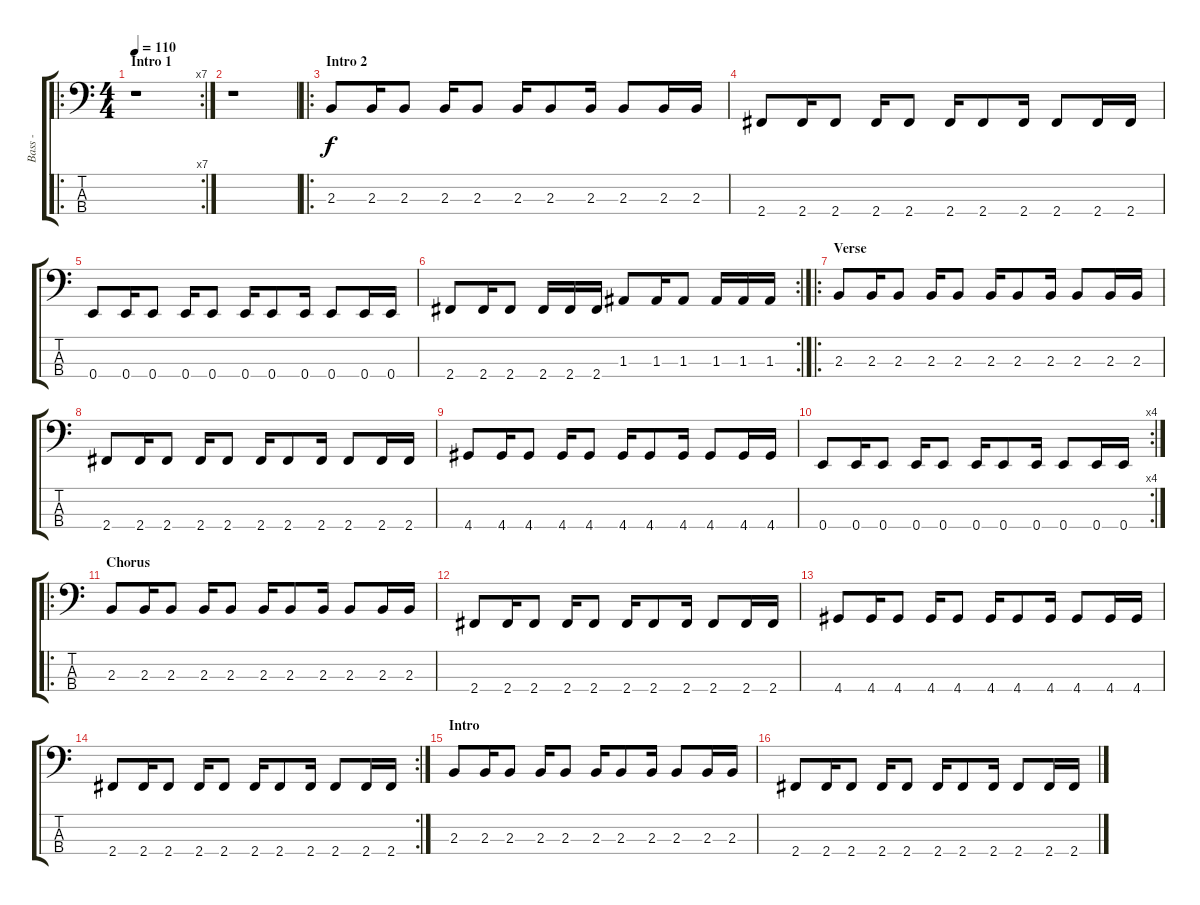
\track ("Bass - " "Bass - ") {instrument electricbassfinger}
\staff {score tabs}
\tuning (G2 D2 A1 E1) {hide}
\ro
\rc 7
\ts (4 4)
\section ("" "Intro 1")
\tempo 110
\clef f4
\ks c
r.1{dy f instrument electricbassfinger} |
r.1 |
\ro
\section ("" "Intro 2")
2.3.8 2.3.16 2.3.8 2.3.16 2.3.8 2.3.16 2.3.8 2.3.16 2.3.8 2.3.16 2.3.16 |
2.4.8 2.4.16 2.4.8 2.4.16 2.4.8 2.4.16 2.4.8 2.4.16 2.4.8 2.4.16 2.4.16 |
0.4.8 0.4.16 0.4.8 0.4.16 0.4.8 0.4.16 0.4.8 0.4.16 0.4.8 0.4.16 0.4.16 |
\rc 2
2.4.8 2.4.16 2.4.8 2.4.16 2.4.16 2.4.16 1.3.8 1.3.16 1.3.8 1.3.16 1.3.16 1.3.16 |
\ro
\section ("" "Verse")
2.3.8 2.3.16 2.3.8 2.3.16 2.3.8 2.3.16 2.3.8 2.3.16 2.3.8 2.3.16 2.3.16 |
2.4.8 2.4.16 2.4.8 2.4.16 2.4.8 2.4.16 2.4.8 2.4.16 2.4.8 2.4.16 2.4.16 |
4.4.8 4.4.16 4.4.8 4.4.16 4.4.8 4.4.16 4.4.8 4.4.16 4.4.8 4.4.16 4.4.16 |
\rc 4
0.4.8 0.4.16 0.4.8 0.4.16 0.4.8 0.4.16 0.4.8 0.4.16 0.4.8 0.4.16 0.4.16 |
\ro
\section ("" "Chorus")
2.3.8 2.3.16 2.3.8 2.3.16 2.3.8 2.3.16 2.3.8 2.3.16 2.3.8 2.3.16 2.3.16 |
2.4.8 2.4.16 2.4.8 2.4.16 2.4.8 2.4.16 2.4.8 2.4.16 2.4.8 2.4.16 2.4.16 |
4.4.8 4.4.16 4.4.8 4.4.16 4.4.8 4.4.16 4.4.8 4.4.16 4.4.8 4.4.16 4.4.16 |
\rc 2
2.4.8 2.4.16 2.4.8 2.4.16 2.4.8 2.4.16 2.4.8 2.4.16 2.4.8 2.4.16 2.4.16 |
\section ("" "Intro")
2.3.8 2.3.16 2.3.8 2.3.16 2.3.8 2.3.16 2.3.8 2.3.16 2.3.8 2.3.16 2.3.16 |
2.4.8 2.4.16 2.4.8 2.4.16 2.4.8 2.4.16 2.4.8 2.4.16 2.4.8 2.4.16 2.4.16
